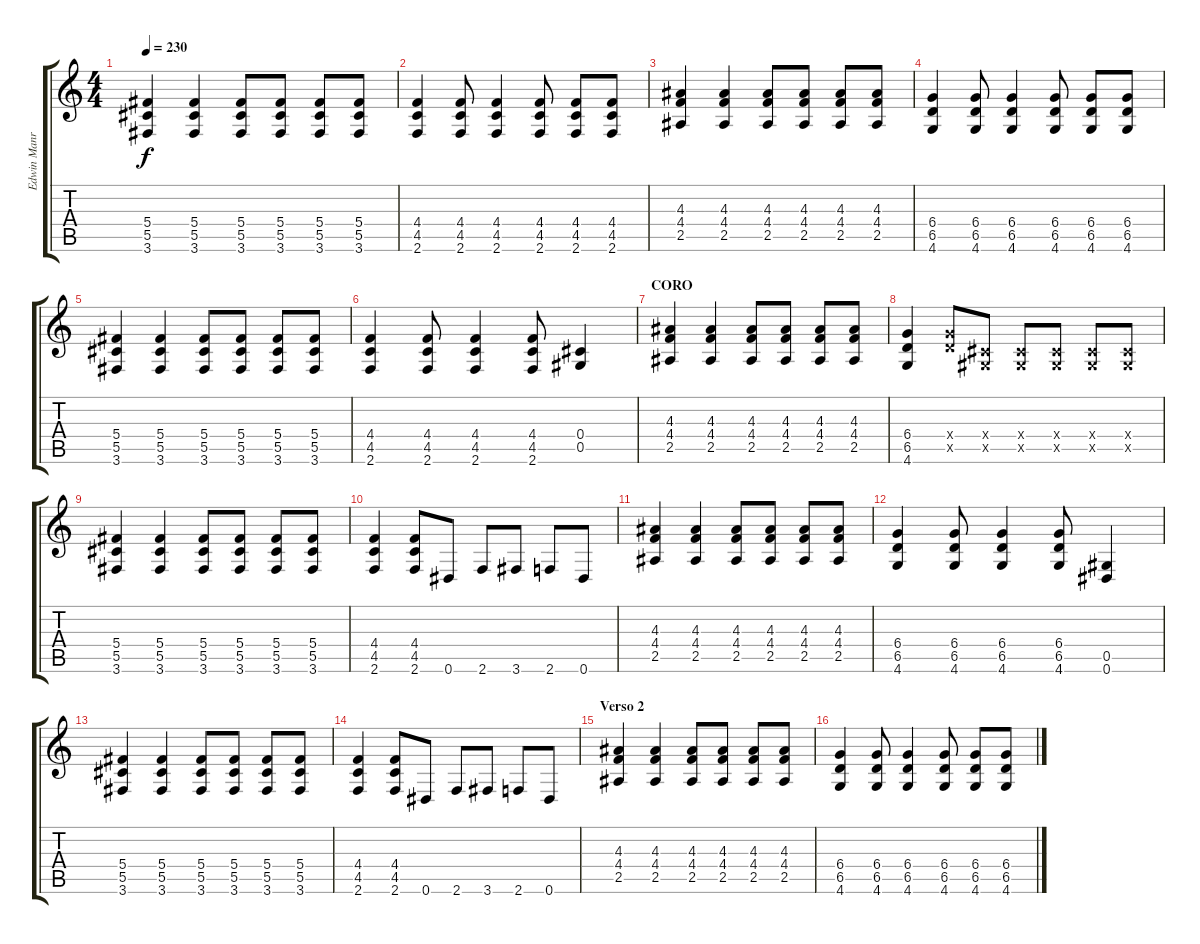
\track ("Edwin Manrique" "Edwin Manr") {instrument distortionguitar}
\staff {score tabs}
\tuning (Eb4 Bb3 Gb3 Db3 Ab2 Eb2) {hide}
\ts (4 4)
\tempo 230
\clef g2
\ks c
(5.4 5.5 3.6).4{dy f} (5.4 5.5 3.6).4 (5.4 5.5 3.6).8 (5.4 5.5 3.6).8 (5.4 5.5 3.6).8 (5.4 5.5 3.6).8 |
(4.4 4.5 2.6).4 (4.4 4.5 2.6).8 (4.4 4.5 2.6).4 (4.4 4.5 2.6).8 (4.4 4.5 2.6).8 (4.4 4.5 2.6).8 |
(4.3 4.4 2.5).4 (4.3 4.4 2.5).4 (4.3 4.4 2.5).8 (4.3 4.4 2.5).8 (4.3 4.4 2.5).8 (4.3 4.4 2.5).8 |
(6.4 6.5 4.6).4 (6.4 6.5 4.6).8 (6.4 6.5 4.6).4 (6.4 6.5 4.6).8 (6.4 6.5 4.6).8 (6.4 6.5 4.6).8 |
(5.4 5.5 3.6).4 (5.4 5.5 3.6).4 (5.4 5.5 3.6).8 (5.4 5.5 3.6).8 (5.4 5.5 3.6).8 (5.4 5.5 3.6).8 |
(4.4 4.5 2.6).4 (4.4 4.5 2.6).8 (4.4 4.5 2.6).4 (4.4 4.5 2.6).8 (0.4 0.5).4 |
\section ("" "CORO")
(4.3 4.4 2.5).4 (4.3 4.4 2.5).4 (4.3 4.4 2.5).8 (4.3 4.4 2.5).8 (4.3 4.4 2.5).8 (4.3 4.4 2.5).8 |
(6.4 6.5 4.6).4 (6.4{x} 6.5{x}).8 (0.4{x} 0.5{x}).8 (0.4{x} 0.5{x}).8 (0.4{x} 0.5{x}).8 (0.4{x} 0.5{x}).8 (0.4{x} 0.5{x}).8 |
(5.4 5.5 3.6).4 (5.4 5.5 3.6).4 (5.4 5.5 3.6).8 (5.4 5.5 3.6).8 (5.4 5.5 3.6).8 (5.4 5.5 3.6).8 |
(4.4 4.5 2.6).4 (4.4 4.5 2.6).8 0.6.8 2.6.8 3.6.8 2.6.8 0.6.8 |
(4.3 4.4 2.5).4 (4.3 4.4 2.5).4 (4.3 4.4 2.5).8 (4.3 4.4 2.5).8 (4.3 4.4 2.5).8 (4.3 4.4 2.5).8 |
(6.4 6.5 4.6).4 (6.4 6.5 4.6).8 (6.4 6.5 4.6).4 (6.4 6.5 4.6).8 (0.5 0.6).4 |
(5.4 5.5 3.6).4 (5.4 5.5 3.6).4 (5.4 5.5 3.6).8 (5.4 5.5 3.6).8 (5.4 5.5 3.6).8 (5.4 5.5 3.6).8 |
(4.4 4.5 2.6).4 (4.4 4.5 2.6).8 0.6.8 2.6.8 3.6.8 2.6.8 0.6.8 |
\section ("" "Verso 2")
(4.3 4.4 2.5).4 (4.3 4.4 2.5).4 (4.3 4.4 2.5).8 (4.3 4.4 2.5).8 (4.3 4.4 2.5).8 (4.3 4.4 2.5).8 |
(6.4 6.5 4.6).4 (6.4 6.5 4.6).8 (6.4 6.5 4.6).4 (6.4 6.5 4.6).8 (6.4 6.5 4.6).8 (6.4 6.5 4.6).8
